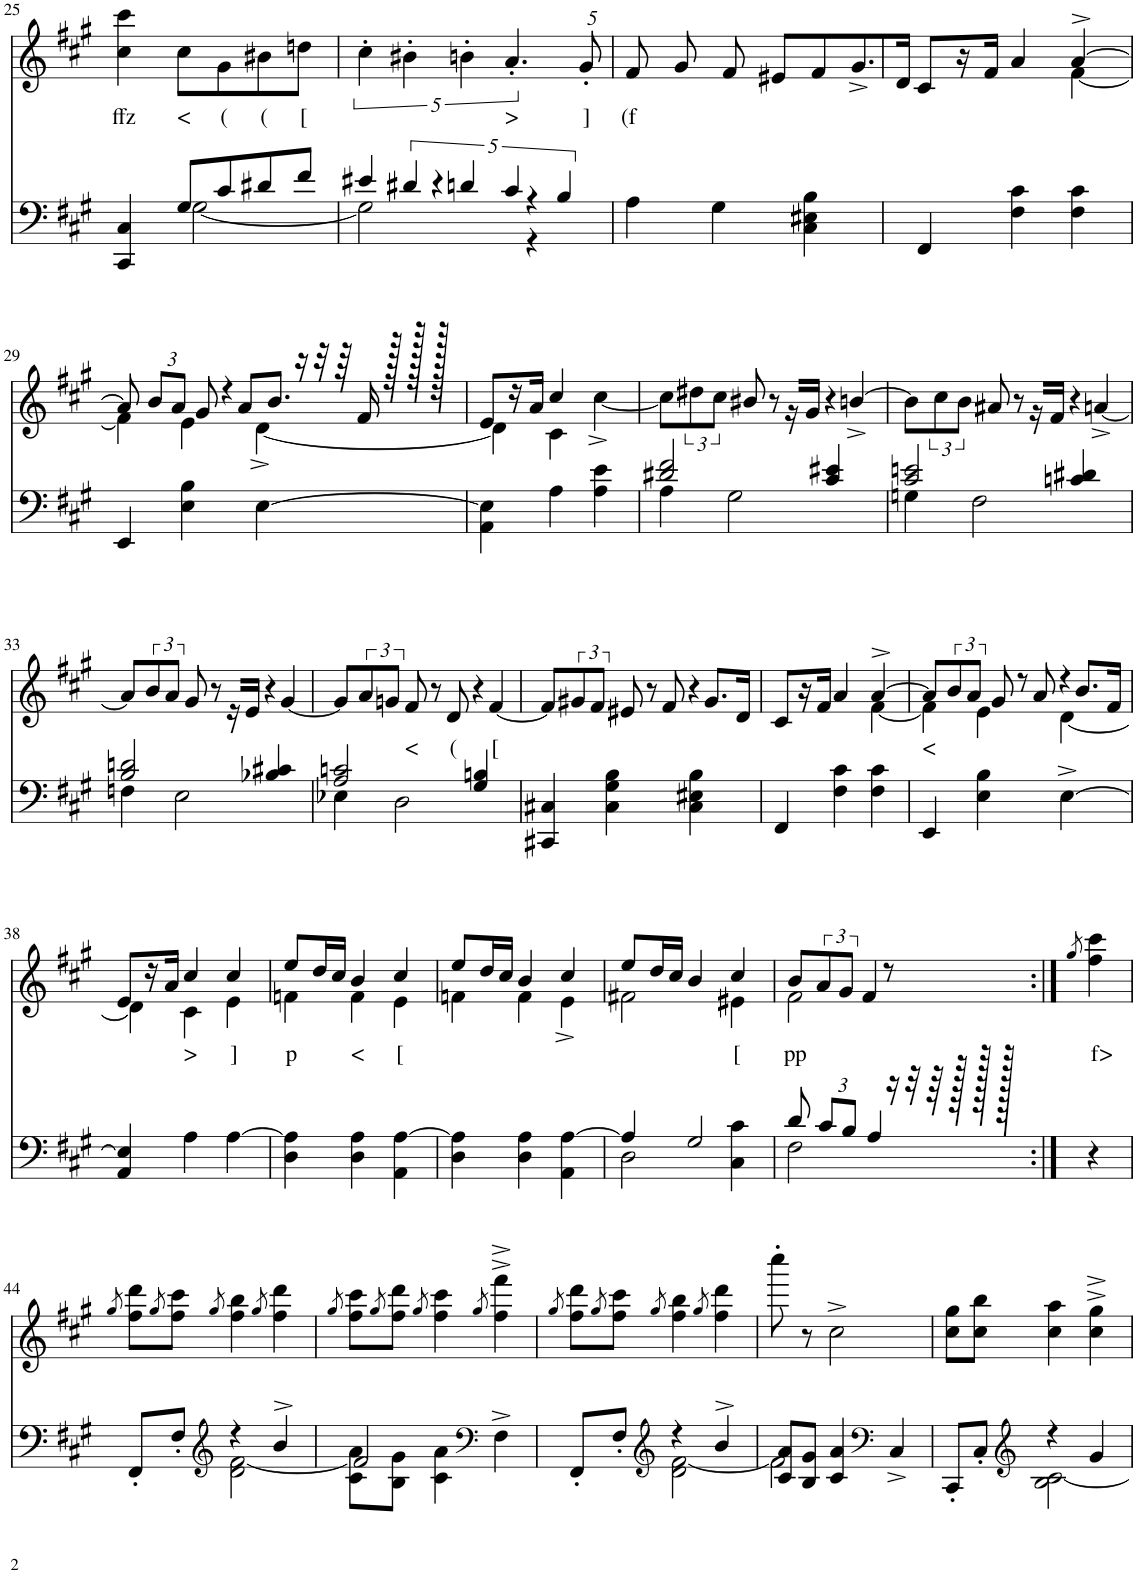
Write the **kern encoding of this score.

**kern	**kern	**text
*part2	*part1	*part1
*staff2	*staff1	*staff1
*I"piano	*I"piano	*
*I'Pno	*I'Pno	*
!!LO:PB:g=z
*clefF4	*clefG2	*
*k[f#c#g#]	*k[f#c#g#]	*
*f#:	*f#:	*
*M3/4	*M3/4	*
=25	=25	=25
*^	*	*
!	!	!	!LO:LY:b
4CC#/ 4C#/	4ryy	4cc#\ 4ccc#\	ffz
!	!	!	!LO:LY:b
8G#/L	[2G#\	8cc#\L	<
!	!	!	!LO:LY:b
8c#/	.	8g#\	(
!	!	!	!LO:LY:b
8d#X/	.	8b#X\	(
!	!	!	!LO:LY:b
8f#/J	.	8ddn\J	[
=26	=26	=26	=26
4e#X/	2G#\]	20%3cc#'\	.
.	.	20%3b#X'\	.
20%3d#X/	.	.	.
.	.	20%3bn'\	.
4r	.	.	.
!	!	!	!LO:LY:b
.	.	20%3.a'/	>
.	4r	.	.
20%3dn/	.	.	.
!	!	!	!LO:LY:b
.	.	40%3g#'/	]
.	5%2.ryy	5%2.ryy	.
20%3c#/	.	.	.
4r	.	.	.
20%3B/	.	.	.
*v	*v	*	*
=27	=27	=27
!	!	!LO:LY:b
4A\	8f#/	(f
!	!LO:N:vis=128.	!
.	120ryy	.
.	8g#/	.
4G#\	.	.
!	!LO:N:vis=128.	!
.	120ryy	.
.	8f#/	.
!	!LO:N:vis=128.	!
.	120ryy	.
.	8e#X/L	.
4C#\ 4E#X\ 4B\	.	.
.	8f#/	.
.	[10g#^/	.
10.ryy	80%7ryy	.
.	16d/Jk	.
=28	=28	=28
*	*^	*
4FF#/	8c#/L	2ryy	.
.	80%7g#/]	.	.
.	16r	.	.
4F#\ 4c#\	.	.	.
.	16f#/JJ	.	.
.	4a/	.	.
4F#\ 4c#\	.	[4f#\	.
.	[4a^/	.	.
80%7ryy	.	80%7ryy	.
!!LO:LB:g=z	!!
=29	=29	=29	=29
4EE/	8a/]	4f#\]	.
!	!LO:N:vis=128.	!	!
.	120ryy	.	.
*	*Xbrackettup	*	*
.	12b/L	.	.
.	12a/J	.	.
4E\ 4B\	.	4e\	.
.	8g#/	.	.
.	4r	.	.
[4E\	.	[4d^\	.
.	8a/L	.	.
4ryy	.	4ryy	.
.	8.b/J	.	.
.	16r	.	.
16ryy	.	16ryy	.
.	32r	.	.
32ryy	.	32ryy	.
.	64r	.	.
64ryy	.	64ryy	.
.	[80f#/	.	.
256..ryy	256r	256..ryy	.
.	512r	.	.
.	1024r	.	.
=30	=30	=30	=30
4AA\ 4E\]	8e/L	4d\]	.
.	20f#/]	.	.
.	16r	.	.
.	16a/JJ	.	.
4A\	.	4c#\	.
.	4cc#/	.	.
4A\ 4e\	.	[4cc#^\	.
.	4ryy	.	.
20ryy	.	20ryy	.
*	*v	*v	*
=31	=31	=31
*^	*	*
2d#X/ 2f#/	4A\	8cc#\L]	.
*	*	*brackettup	*
.	.	12dd#X\	.
.	.	12cc#\J	.
.	2G#\	.	.
.	.	8b#X/	.
.	.	8r	.
4c#/ 4e#X/	.	.	.
.	.	16r	.
.	.	16g#/JJ	.
.	.	4r	.
4.ryy	4.ryy	.	.
.	.	[24%5bn^/	.
=32	=32	=32	=32
2c#/ 2en/	4Gn\	8b\L]	.
.	.	24b/_	.
.	.	12cc#\	.
.	2F#\	12b\J	.
.	.	8a#X/	.
.	.	8r	.
4cn/ 4d#X/	.	.	.
.	.	16r	.
.	.	16f#/JJ	.
.	.	4r	.
12%5ryy	12%5ryy	.	.
.	.	[24%5an^/	.
!!LO:LB:g=z
=33	=33	=33	=33
2B/ 2dn/	4Fn\	8a/L]	.
.	.	24a/_	.
.	.	12b/	.
.	2E\	12a/J	.
.	.	8g#/	.
.	.	8r	.
4B-X/ 4c#X/	.	.	.
.	.	16r	.
.	.	16e/JJ	.
.	.	4r	.
12%5ryy	12%5ryy	.	.
.	.	[24%5g#/	.
=34	=34	=34	=34
2A/ 2cn/	4E-X\	8g#/L]	.
.	.	24g#/_	.
.	.	12a/	.
.	2D\	12gn/J	.
!	!	!	!LO:LY:b
.	.	8f#/	<
.	.	8r	.
4G#/ 4Bn/	.	.	.
!	!	!	!LO:LY:b
.	.	8d/	(
.	.	4r	.
12%5ryy	12%5ryy	.	.
!	!	!	!LO:LY:b
.	.	[24%5f#/	[
*v	*v	*	*
=35	=35	=35
4CC#X/ 4C#X/	8f#/L]	.
.	24f#/_	.
.	12g#X/	.
4C#\ 4G#\ 4B\	12f#/J	.
.	8e#X/	.
.	8r	.
4C#\ 4E#X\ 4B\	.	.
.	8f#/	.
.	4r	.
12%5ryy	.	.
.	8.g#/L	.
.	[48d/Jk	.
=36	=36	=36
*	*^	*
4FF#/	8c#/L	2ryy	.
.	24d/Jk]	.	.
.	16r	.	.
.	16f#/JJ	.	.
4F#\ 4c#\	.	.	.
.	4a/	.	.
4F#\ 4c#\	.	[4f#\	.
.	[4a^/	.	.
24ryy	.	24ryy	.
=37	=37	=37	=37
!	!	!	!LO:LY:b
4EE/	8a/L]	4f#\]	<
.	12b/	.	.
.	12a/J	.	.
4E\ 4B\	.	4e\	.
.	8g#/	.	.
.	8r	.	.
[4E^\	.	[4d\	.
.	8a/	.	.
.	4r	.	.
4.ryy	.	4.ryy	.
.	8.b/L	.	.
.	[48f#/Jk	.	.
!!LO:LB:g=z	!!
=38	=38	=38	=38
4AA/ 4E/]	8e/L	4d\]	.
.	24f#/Jk]	.	.
.	16r	.	.
.	16a/JJ	.	.
!	!	!	!LO:LY:b
4A\	.	4c#\	>
.	4cc#/	.	.
!	!	!	!LO:LY:b
[4A\	.	4e\	]
.	4cc#/	.	.
24ryy	.	24ryy	.
=39	=39	=39	=39
!	!	!	!LO:LY:b
4D\ 4A\]	8ee/L	4fn\	p
.	16dd/L	.	.
.	16cc#/JJ	.	.
!	!	!	!LO:LY:b
4D\ 4A\	4b/	4f\	<
!	!	!	!LO:LY:b
4AA\ [4A\	4cc#/	4e\	[
=40	=40	=40	=40
4D\ 4A\]	8ee/L	4fn\	.
.	16dd/L	.	.
.	16cc#/JJ	.	.
4D\ 4A\	4b/	4f\	.
4AA\ [4A\	4cc#/	4e^\	.
=41	=41	=41	=41
*^	*	*	*
4A/]	2D\	8ee/L	2f#X\	.
.	.	16dd/L	.	.
.	.	16cc#/JJ	.	.
2G#/	.	4b/	.	.
!	!	!	!	!LO:LY:b
.	4C#\ 4c#\	4cc#/	4e#X\	[
=42	=42	=42	=42	=42
!	!	!	!	!LO:LY:b
8d/	2F#\	8b/L	2f#\	pp
!LO:N:vis=128.	!	!	!	!
120ryy	.	12a/	.	.
*Xbrackettup	*	*	*	*
12c#/L	.	.	.	.
.	.	12g#/J	.	.
12B/J	.	.	.	.
.	.	4f#/	.	.
4A/	.	.	.	.
.	3840..ryy	.	6ryy	.
.	5120%851ryy	.	.	.
.	.	8r	.	.
16r	.	.	.	.
32r	.	.	.	.
64r	.	.	.	.
256r	.	.	.	.
512r	.	.	.	.
1024r	.	.	.	.
3840..ryy	.	.	.	.
*v	*v	*	*	*
*	*v	*v	*
=43:|!	=43:|!	=43:|!
.	8qgg#/	.
!	!	!LO:LY:b
4r	4ff#\ 4ccc#\	f>
!!LO:LB:g=z
=44	=44	=44
.	8qgg#/	.
*^	*	*
8FF#'/L	4ryy	8ff#\ 8ddd\L	.
.	.	8qgg#/	.
8F#'/J	.	8ff#\ 8ccc#\J	.
*clefG2	*	*	*
.	.	8qgg#/	.
4r	2d\ [2f#\	4ff#\ 4bb\	.
.	.	8qgg#/	.
4b^/	.	4ff#\ 4ddd\	.
=45	=45	=45	=45
.	.	8qgg#/	.
2f#/]	8c#\ 8a\L	8ff#\ 8ccc#\L	.
.	.	8qgg#/	.
.	8B\ 8g#\J	8ff#\ 8ddd\J	.
.	.	8qgg#/	.
.	4c#\ 4a\	4ff#\ 4ccc#\	.
*clefF4	*	*	*
.	.	8qgg#/	.
4F#^\	4ryy	4ff#\^ 4fff#\^	.
=46	=46	=46	=46
.	.	8qgg#/	.
8FF#'/L	4ryy	8ff#\ 8ddd\L	.
.	.	8qgg#/	.
8F#'/J	.	8ff#\ 8ccc#\J	.
*clefG2	*	*	*
.	.	8qgg#/	.
4r	2d\ [2f#\	4ff#\ 4bb\	.
.	.	8qgg#/	.
4b^/	.	4ff#\ 4ddd\	.
=47	=47	=47	=47
8c#/ 8a/L	2f#\]	8cccc#'\	.
8B/ 8g#/J	.	8r	.
4c#/ 4a/	.	2cc#^\	.
*clefF4	*	*	*
4C#^/	4ryy	.	.
=48	=48	=48	=48
8CC#'/L	4ryy	8cc#\ 8gg#\L	.
8C#'/J	.	8cc#\ 8bb\J	.
*clefG2	*	*	*
4r	2B\ [2c#\	4cc#\ 4aa\	.
4g#/	.	4cc#\^ 4gg#\^	.
*v	*v	*	*
=	=	=
*-	*-	*-
